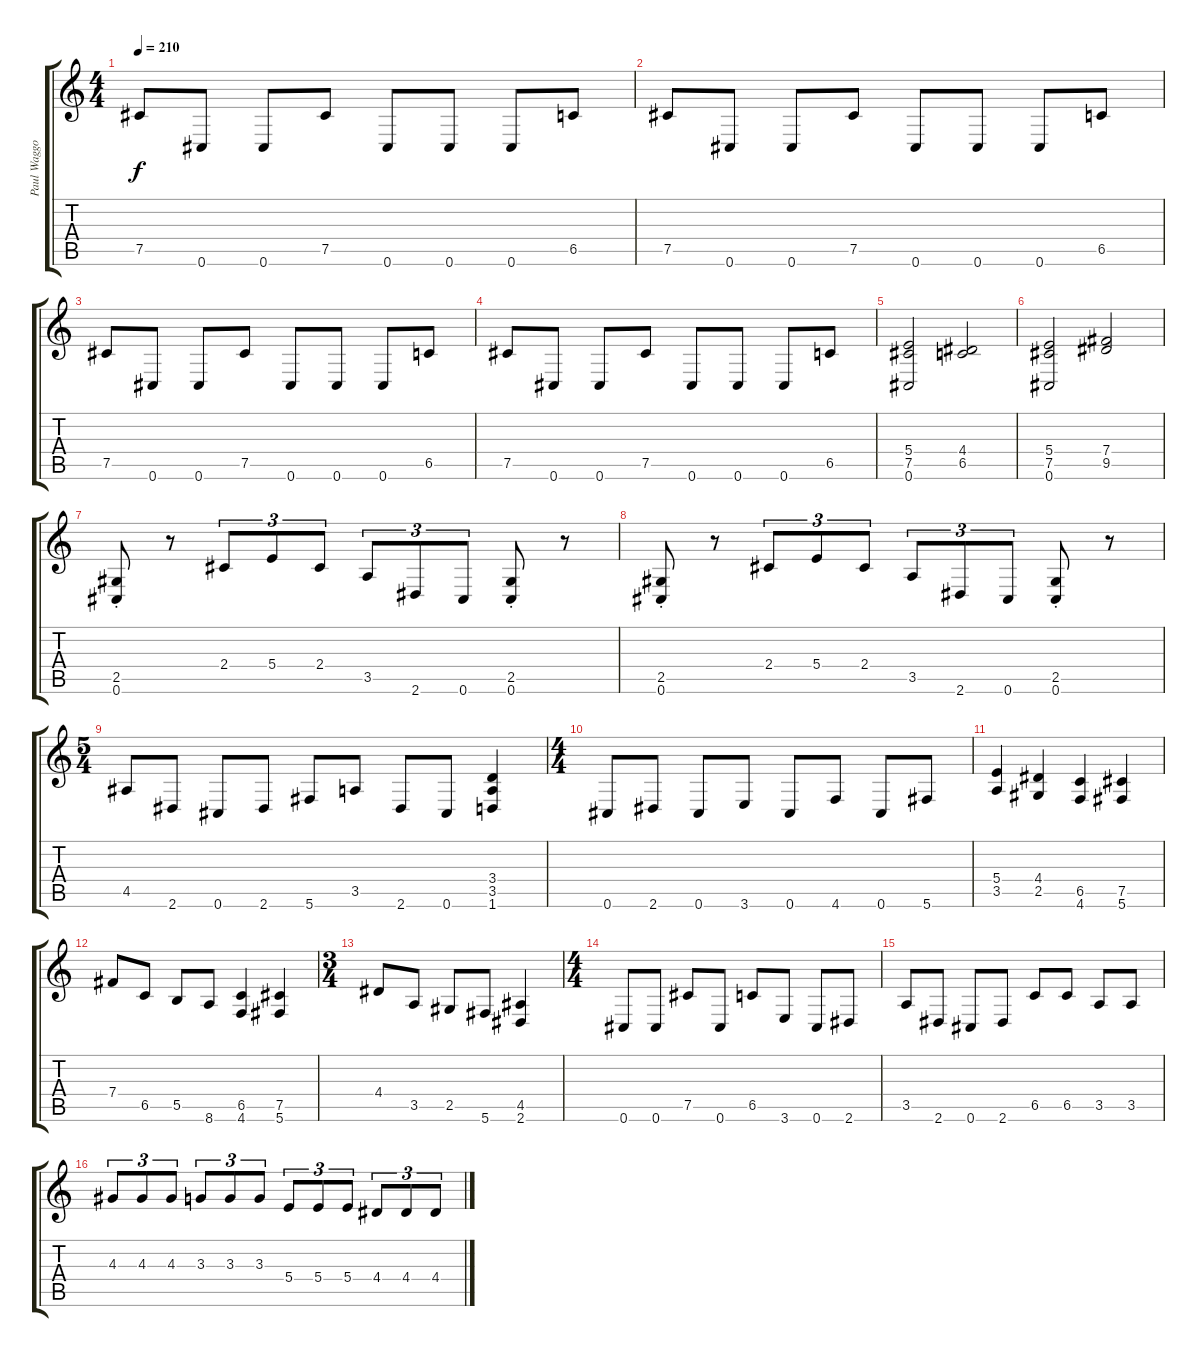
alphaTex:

\track ("Paul Waggoner" "Paul Waggo") {instrument overdrivenguitar}
\staff {score tabs}
\tuning (Db4 Ab3 E3 B2 Gb2 Db2) {hide}
\ts (4 4)
\tempo 210
\clef g2
\ks c
7.5.8{dy f} 0.6.8 0.6.8 7.5.8 0.6.8 0.6.8 0.6.8 6.5.8 |
7.5.8 0.6.8 0.6.8 7.5.8 0.6.8 0.6.8 0.6.8 6.5.8 |
7.5.8 0.6.8 0.6.8 7.5.8 0.6.8 0.6.8 0.6.8 6.5.8 |
7.5.8 0.6.8 0.6.8 7.5.8 0.6.8 0.6.8 0.6.8 6.5.8 |
(5.4 7.5 0.6).2 (4.4 6.5).2 |
(5.4 7.5 0.6).2 (7.4 9.5).2 |
(2.5{st} 0.6{st}).8 r.8 2.4.8{tu (3 2)} 5.4.8{tu (3 2)} 2.4.8{tu (3 2)} 3.5.8{tu (3 2)} 2.6.8{tu (3 2)} 0.6.8{tu (3 2)} (2.5{st} 0.6{st}).8 r.8 |
(2.5{st} 0.6{st}).8 r.8 2.4.8{tu (3 2)} 5.4.8{tu (3 2)} 2.4.8{tu (3 2)} 3.5.8{tu (3 2)} 2.6.8{tu (3 2)} 0.6.8{tu (3 2)} (2.5{st} 0.6{st}).8 r.8 |
\ts (5 4)
4.5.8 2.6.8 0.6.8 2.6.8 5.6.8 3.5.8 2.6.8 0.6.8 (3.4 3.5 1.6).4 |
\ts (4 4)
0.6.8 2.6.8 0.6.8 3.6.8 0.6.8 4.6.8 0.6.8 5.6.8 |
(5.4 3.5).4 (4.4 2.5).4 (6.5 4.6).4 (7.5 5.6).4 |
7.4.8 6.5.8 5.5.8 8.6.8 (6.5 4.6).4 (7.5 5.6).4 |
\ts (3 4)
4.4.8 3.5.8 2.5.8 5.6.8 (4.5 2.6).4 |
\ts (4 4)
0.6.8 0.6.8 7.5.8 0.6.8 6.5.8 3.6.8 0.6.8 2.6.8 |
3.5.8 2.6.8 0.6.8 2.6.8 6.5.8 6.5.8 3.5.8 3.5.8 |
4.3.8{tu (3 2)} 4.3.8{tu (3 2)} 4.3.8{tu (3 2)} 3.3.8{tu (3 2)} 3.3.8{tu (3 2)} 3.3.8{tu (3 2)} 5.4.8{tu (3 2)} 5.4.8{tu (3 2)} 5.4.8{tu (3 2)} 4.4.8{tu (3 2)} 4.4.8{tu (3 2)} 4.4.8{tu (3 2)}
